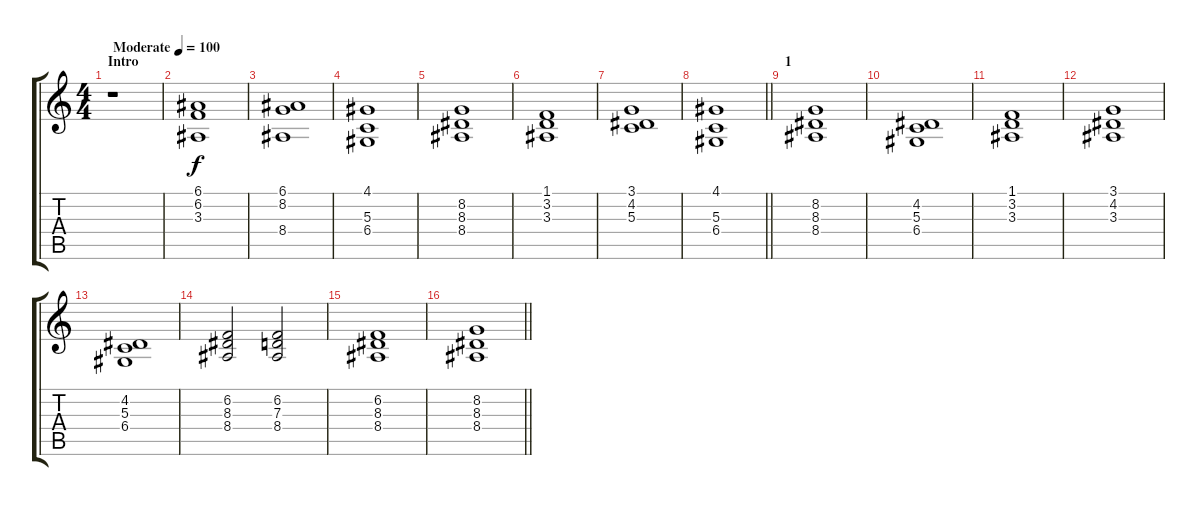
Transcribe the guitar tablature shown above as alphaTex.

\track "" {instrument pad2warm}
\staff {score tabs}
\tuning (E4 B3 G3 D3 A2 E2) {hide}
\ts (4 4)
\section ("" "Intro")
\tempo (100 "Moderate")
\clef g2
\ks c
r.1{dy f instrument pad2warm} |
(6.1 6.2 3.3).1 |
(6.1 8.2 8.4).1 |
(4.1 5.3 6.4).1 |
(8.2 8.3 8.4).1 |
(1.1 3.2 3.3).1 |
(3.1 4.2 5.3).1 |
\barLineRight lightlight
(4.1 5.3 6.4).1 |
\section ("" "1")
(8.2 8.3 8.4).1 |
(4.2 5.3 6.4).1 |
(1.1 3.2 3.3).1 |
(3.1 4.2 3.3).1 |
(4.2 5.3 6.4).1 |
(6.2 8.3 8.4).2 (6.2 7.3 8.4).2 |
(6.2 8.3 8.4).1 |
\barLineRight lightlight
(8.2 8.3 8.4).1
